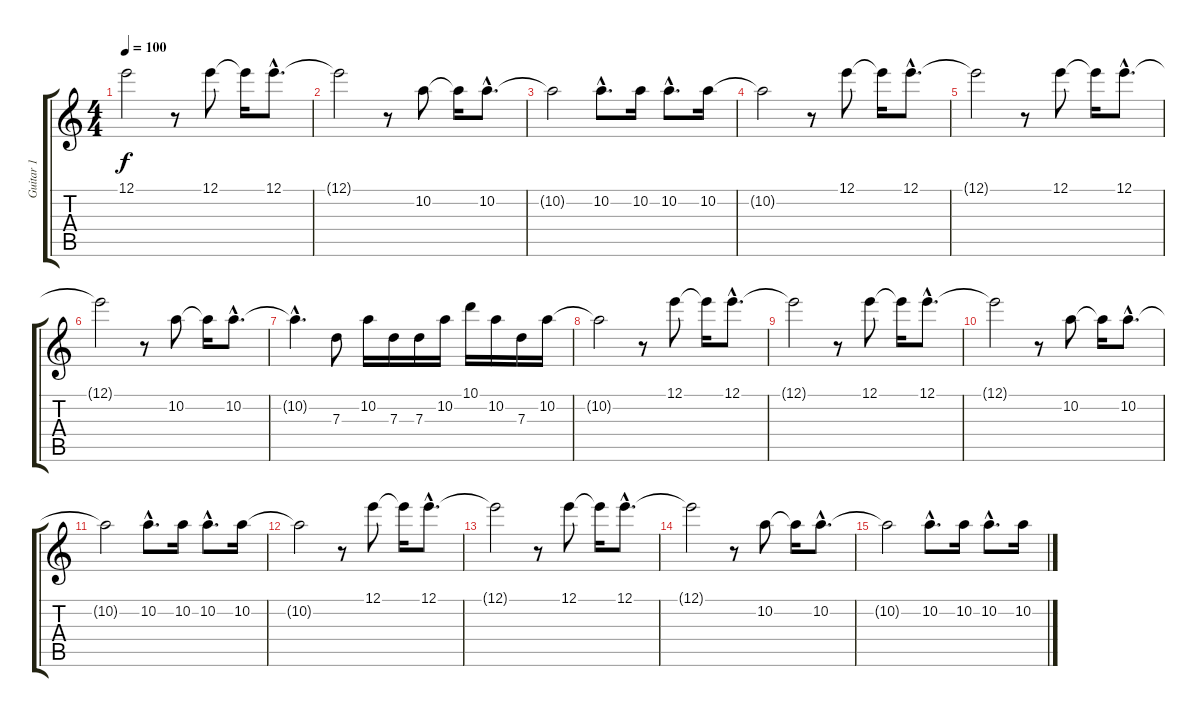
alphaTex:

\track ("Guitar 1" "Guitar 1") {instrument electricguitarclean}
\staff {score tabs}
\tuning (E4 B3 G3 D3 A2 E2) {hide}
\ts (4 4)
\tempo 100
\clef g2
\ks c
12.1{t}.2{dy f} r.8 12.1.8 12.1{t}.16 12.1{hac}.8{d} |
12.1{t}.2 r.8 10.2.8 10.2{t}.16 10.2{hac}.8{d} |
10.2{t}.2 10.2{hac}.8{d} 10.2.16 10.2{hac}.8{d} 10.2.16 |
10.2{t}.2 r.8 12.1.8 12.1{t}.16 12.1{hac}.8{d} |
12.1{t}.2 r.8 12.1.8 12.1{t}.16 12.1{hac}.8{d} |
12.1{t}.2 r.8 10.2.8 10.2{t}.16 10.2{hac}.8{d} |
10.2{hac t}.4{d} 7.3.8 10.2.16 7.3.16 7.3.16 10.2.16 10.1.16 10.2.16 7.3.16 10.2.16 |
10.2{t}.2 r.8 12.1.8 12.1{t}.16 12.1{hac}.8{d} |
12.1{t}.2 r.8 12.1.8 12.1{t}.16 12.1{hac}.8{d} |
12.1{t}.2 r.8 10.2.8 10.2{t}.16 10.2{hac}.8{d} |
10.2{t}.2 10.2{hac}.8{d} 10.2.16 10.2{hac}.8{d} 10.2.16 |
10.2{t}.2 r.8 12.1.8 12.1{t}.16 12.1{hac}.8{d} |
12.1{t}.2 r.8 12.1.8 12.1{t}.16 12.1{hac}.8{d} |
12.1{t}.2 r.8 10.2.8 10.2{t}.16 10.2{hac}.8{d} |
10.2{t}.2 10.2{hac}.8{d} 10.2.16 10.2{hac}.8{d} 10.2.16
